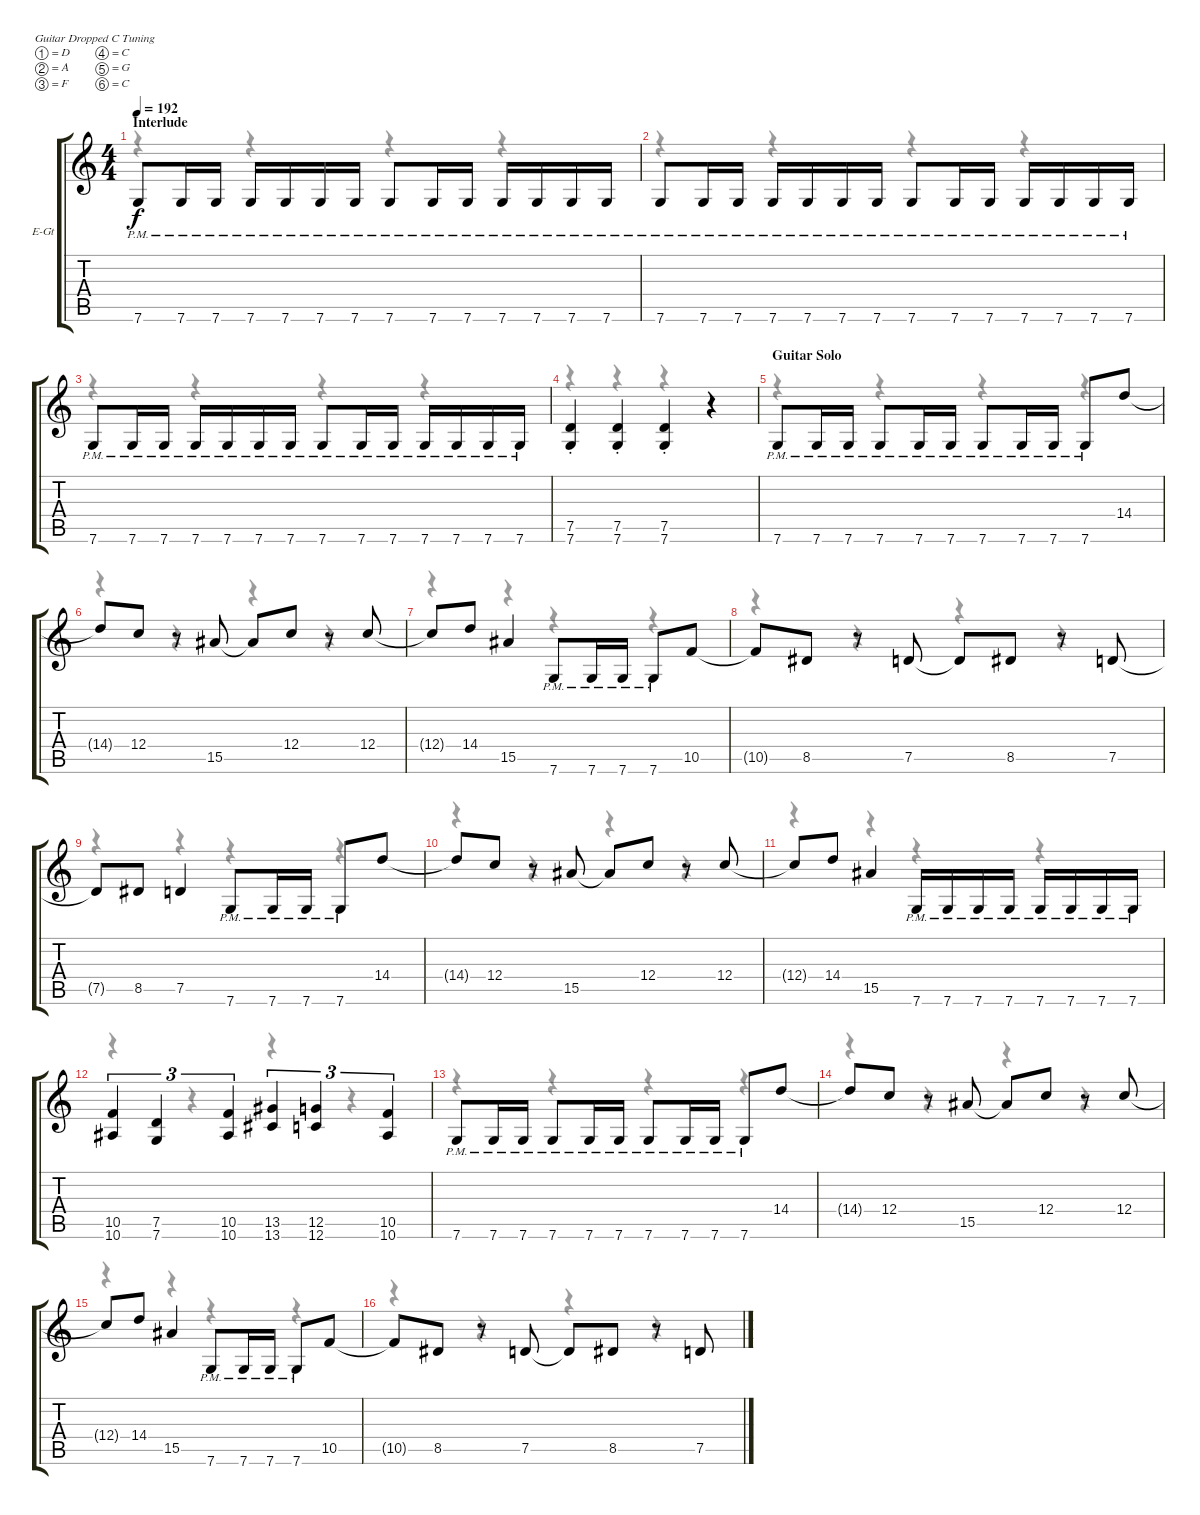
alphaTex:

\bracketExtendMode groupsimilarinstruments
\firstSystemTrackNameOrientation horizontal
\otherSystemsTrackNameOrientation horizontal
\track ("Matt (Drive)" "E-Gt") {instrument distortionguitar}
\staff {score tabs}
\tuning (D4 A3 F3 C3 G2 C2)
\voice
\ts (4 4)
\section ("" "Interlude")
\tempo 192
\clef g2
\ks c
7.6{pm}.8{dy f} 7.6{pm}.16 7.6{pm}.16 7.6{pm}.16 7.6{pm}.16 7.6{pm}.16 7.6{pm}.16 7.6{pm}.8 7.6{pm}.16 7.6{pm}.16 7.6{pm}.16 7.6{pm}.16 7.6{pm}.16 7.6{pm}.16 |
7.6{pm}.8 7.6{pm}.16 7.6{pm}.16 7.6{pm}.16 7.6{pm}.16 7.6{pm}.16 7.6{pm}.16 7.6{pm}.8 7.6{pm}.16 7.6{pm}.16 7.6{pm}.16 7.6{pm}.16 7.6{pm}.16 7.6{pm}.16 |
7.6{pm}.8 7.6{pm}.16 7.6{pm}.16 7.6{pm}.16 7.6{pm}.16 7.6{pm}.16 7.6{pm}.16 7.6{pm}.8 7.6{pm}.16 7.6{pm}.16 7.6{pm}.16 7.6{pm}.16 7.6{pm}.16 7.6{pm}.16 |
(7.5{st} 7.6{st}).4 (7.5{st} 7.6{st}).4 (7.5{st} 7.6{st}).4 r.4 |
\section ("" "Guitar Solo")
7.6{pm}.8 7.6{pm}.16 7.6{pm}.16 7.6{pm}.8 7.6{pm}.16 7.6{pm}.16 7.6{pm}.8 7.6{pm}.16 7.6{pm}.16 7.6{pm}.8 14.4.8 |
14.4{t}.8 12.4.8 r.8 15.5.8 15.5{t}.8 12.4.8 r.8 12.4.8 |
12.4{t}.8 14.4.8 15.5.4 7.6{pm}.8 7.6{pm}.16 7.6{pm}.16 7.6{pm}.8 10.5.8 |
10.5{t}.8 8.5.8 r.8 7.5.8 7.5{t}.8 8.5.8 r.8 7.5.8 |
7.5{t}.8 8.5.8 7.5.4 7.6{pm}.8 7.6{pm}.16 7.6{pm}.16 7.6{pm}.8 14.4.8 |
14.4{t}.8 12.4.8 r.8 15.5.8 15.5{t}.8 12.4.8 r.8 12.4.8 |
12.4{t}.8 14.4.8 15.5.4 7.6{pm}.16 7.6{pm}.16 7.6{pm}.16 7.6{pm}.16 7.6{pm}.16 7.6{pm}.16 7.6{pm}.16 7.6{pm}.16 |
(10.5 10.6).4{tu (3 2)} (7.5 7.6).4{tu (3 2)} (10.5 10.6).4{tu (3 2)} (13.5 13.6).4{tu (3 2)} (12.5 12.6).4{tu (3 2)} (10.5 10.6).4{tu (3 2)} |
7.6{pm}.8 7.6{pm}.16 7.6{pm}.16 7.6{pm}.8 7.6{pm}.16 7.6{pm}.16 7.6{pm}.8 7.6{pm}.16 7.6{pm}.16 7.6{pm}.8 14.4.8 |
14.4{t}.8 12.4.8 r.8 15.5.8 15.5{t}.8 12.4.8 r.8 12.4.8 |
12.4{t}.8 14.4.8 15.5.4 7.6{pm}.8 7.6{pm}.16 7.6{pm}.16 7.6{pm}.8 10.5.8 |
10.5{t}.8 8.5.8 r.8 7.5.8 7.5{t}.8 8.5.8 r.8 7.5.8
\voice
\clef g2
\ottava regular
\simile none
\ks c
r.4{dy mf} r.4 r.4 r.4 |
r.4 r.4 r.4 r.4 |
r.4 r.4 r.4 r.4 |
r.4 r.4 r.4 r.4 |
r.4 r.4 r.4 r.4 |
r.4 r.4 r.4 r.4 |
r.4 r.4 r.4 r.4 |
r.4 r.4 r.4 r.4 |
r.4 r.4 r.4 r.4 |
r.4 r.4 r.4 r.4 |
r.4 r.4 r.4 r.4 |
r.4 r.4 r.4 r.4 |
r.4 r.4 r.4 r.4 |
r.4 r.4 r.4 r.4 |
r.4 r.4 r.4 r.4 |
r.4 r.4 r.4 r.4
